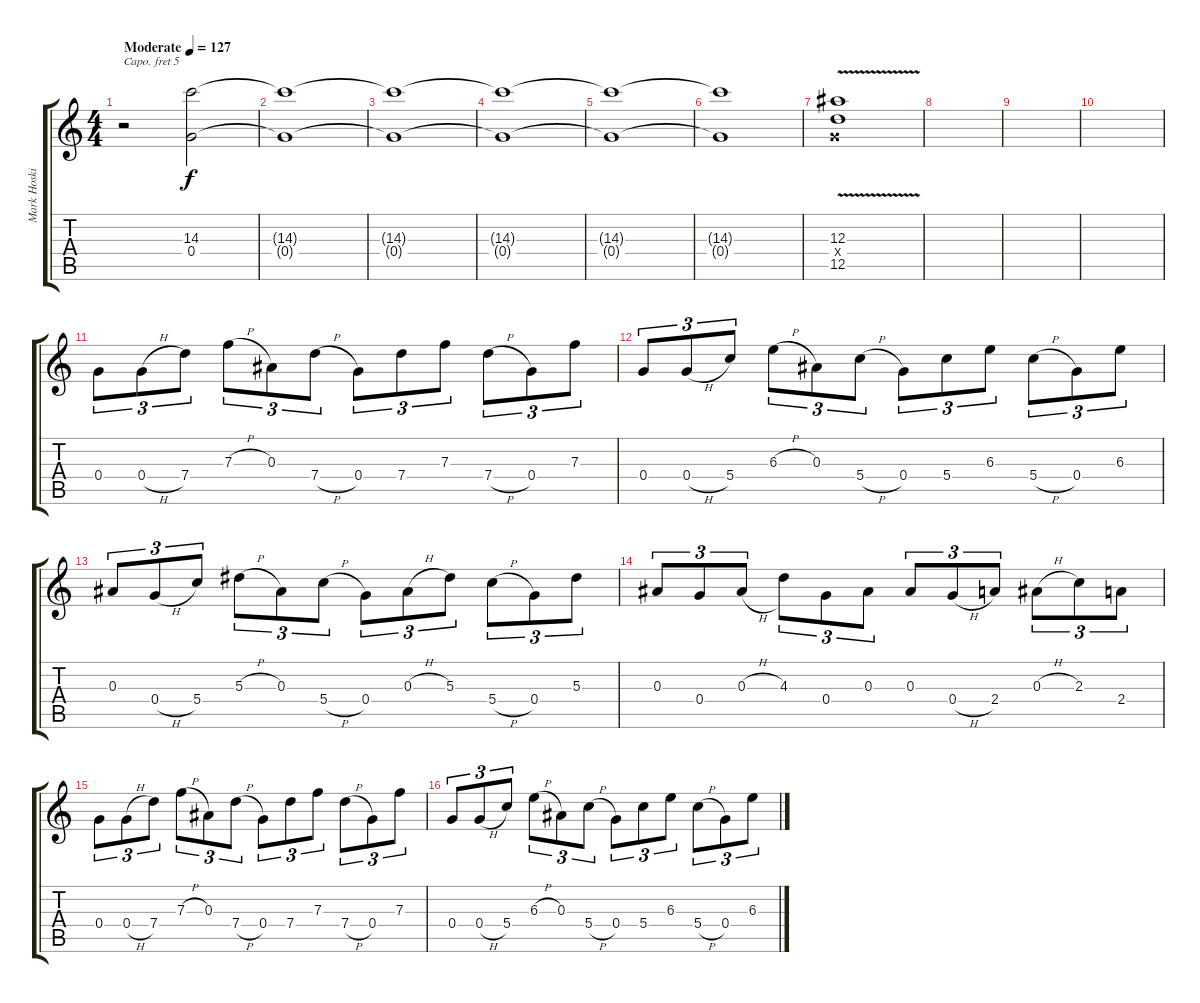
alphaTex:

\track ("Mark Hosking - Guitar" "Mark Hoski") {instrument overdrivenguitar}
\staff {score tabs}
\capo 5
\tuning (D4 A3 F3 D3 A2 D2) {hide}
\ts (4 4)
\tempo (127 "Moderate")
\clef g2
\ks c
r.2{dy f volume 0 instrument overdrivenguitar} (14.3 0.4).2{volume 16} |
(14.3{t} 0.4{t}).1 |
(14.3{t} 0.4{t}).1 |
(14.3{t} 0.4{t}).1 |
(14.3{t} 0.4{t}).1 |
(14.3{t} 0.4{t}).1 |
(12.3{v} 0.4{x} 12.5{v}).1 |
|
|
|
0.4.8{tu (3 2) volume 6} 0.4{h}.8{tu (3 2)} 7.4.8{tu (3 2)} 7.3{h}.8{tu (3 2)} 0.3.8{tu (3 2)} 7.4{h}.8{tu (3 2)} 0.4.8{tu (3 2)} 7.4.8{tu (3 2)} 7.3.8{tu (3 2)} 7.4{h}.8{tu (3 2)} 0.4.8{tu (3 2)} 7.3.8{tu (3 2)} |
0.4.8{tu (3 2)} 0.4{h}.8{tu (3 2)} 5.4.8{tu (3 2)} 6.3{h}.8{tu (3 2)} 0.3.8{tu (3 2)} 5.4{h}.8{tu (3 2)} 0.4.8{tu (3 2)} 5.4.8{tu (3 2)} 6.3.8{tu (3 2)} 5.4{h}.8{tu (3 2)} 0.4.8{tu (3 2)} 6.3.8{tu (3 2)} |
0.3.8{tu (3 2)} 0.4{h}.8{tu (3 2)} 5.4.8{tu (3 2)} 5.3{h}.8{tu (3 2)} 0.3.8{tu (3 2)} 5.4{h}.8{tu (3 2)} 0.4.8{tu (3 2)} 0.3{h}.8{tu (3 2)} 5.3.8{tu (3 2)} 5.4{h}.8{tu (3 2)} 0.4.8{tu (3 2)} 5.3.8{tu (3 2)} |
0.3.8{tu (3 2)} 0.4.8{tu (3 2)} 0.3{h}.8{tu (3 2)} 4.3.8{tu (3 2)} 0.4.8{tu (3 2)} 0.3.8{tu (3 2)} 0.3.8{tu (3 2)} 0.4{h}.8{tu (3 2)} 2.4.8{tu (3 2)} 0.3{h}.8{tu (3 2)} 2.3.8{tu (3 2)} 2.4.8{tu (3 2)} |
0.4.8{tu (3 2)} 0.4{h}.8{tu (3 2)} 7.4.8{tu (3 2)} 7.3{h}.8{tu (3 2)} 0.3.8{tu (3 2)} 7.4{h}.8{tu (3 2)} 0.4.8{tu (3 2)} 7.4.8{tu (3 2)} 7.3.8{tu (3 2)} 7.4{h}.8{tu (3 2)} 0.4.8{tu (3 2)} 7.3.8{tu (3 2)} |
0.4.8{tu (3 2)} 0.4{h}.8{tu (3 2)} 5.4.8{tu (3 2)} 6.3{h}.8{tu (3 2)} 0.3.8{tu (3 2)} 5.4{h}.8{tu (3 2)} 0.4.8{tu (3 2)} 5.4.8{tu (3 2)} 6.3.8{tu (3 2)} 5.4{h}.8{tu (3 2)} 0.4.8{tu (3 2)} 6.3.8{tu (3 2)}
